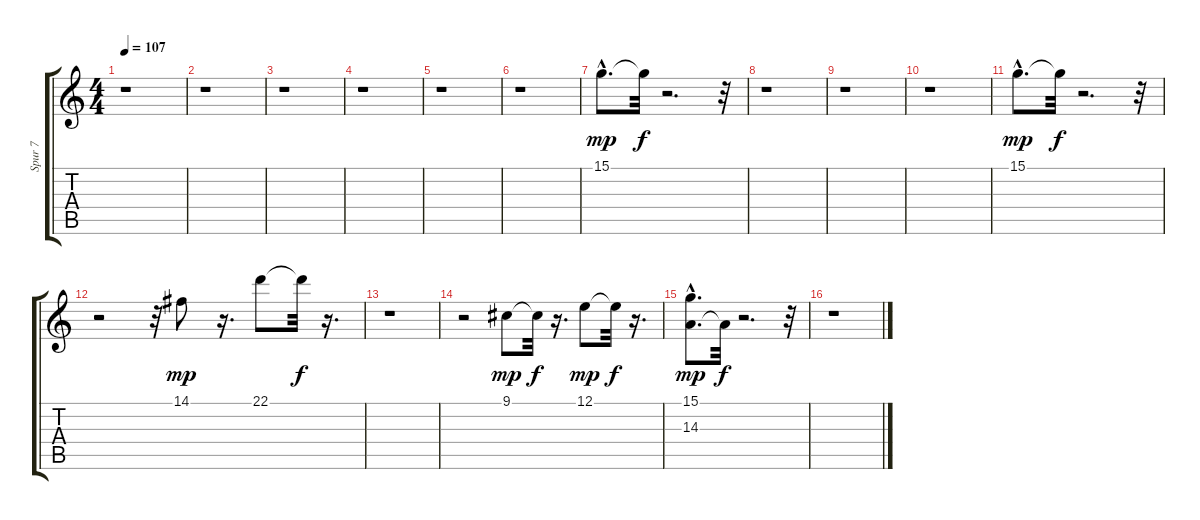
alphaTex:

\track ("Spur 7" "Spur 7") {instrument acousticgrandpiano}
\staff {score tabs}
\tuning (E4 B3 G3 D3 A2 E2) {hide}
\ts (4 4)
\tempo 107
\clef g2
\ks c
r.1{dy mp} |
r.1 |
r.1 |
r.1 |
r.1 |
r.1 |
15.1{hac}.8{d volume 13 balance 10 instrument pad1newage} 15.1{t}.32{dy f} r.2{d} r.32 |
r.1 |
r.1 |
r.1 |
15.1{hac}.8{d dy mp} 15.1{t}.32{dy f} r.2{d} r.32 |
r.2 r.32 14.1.8{dy mp} r.16{d} 22.1.8 22.1{t}.32{dy f} r.16{d} |
r.1 |
r.2 9.1.8{dy mp} 9.1{t}.32{dy f} r.16{d} 12.1.8{dy mp} 12.1{t}.32{dy f} r.16{d} |
(15.1 14.3{hac}).8{d dy mp} 14.3{t}.32{dy f} r.2{d} r.32 |
r.1
